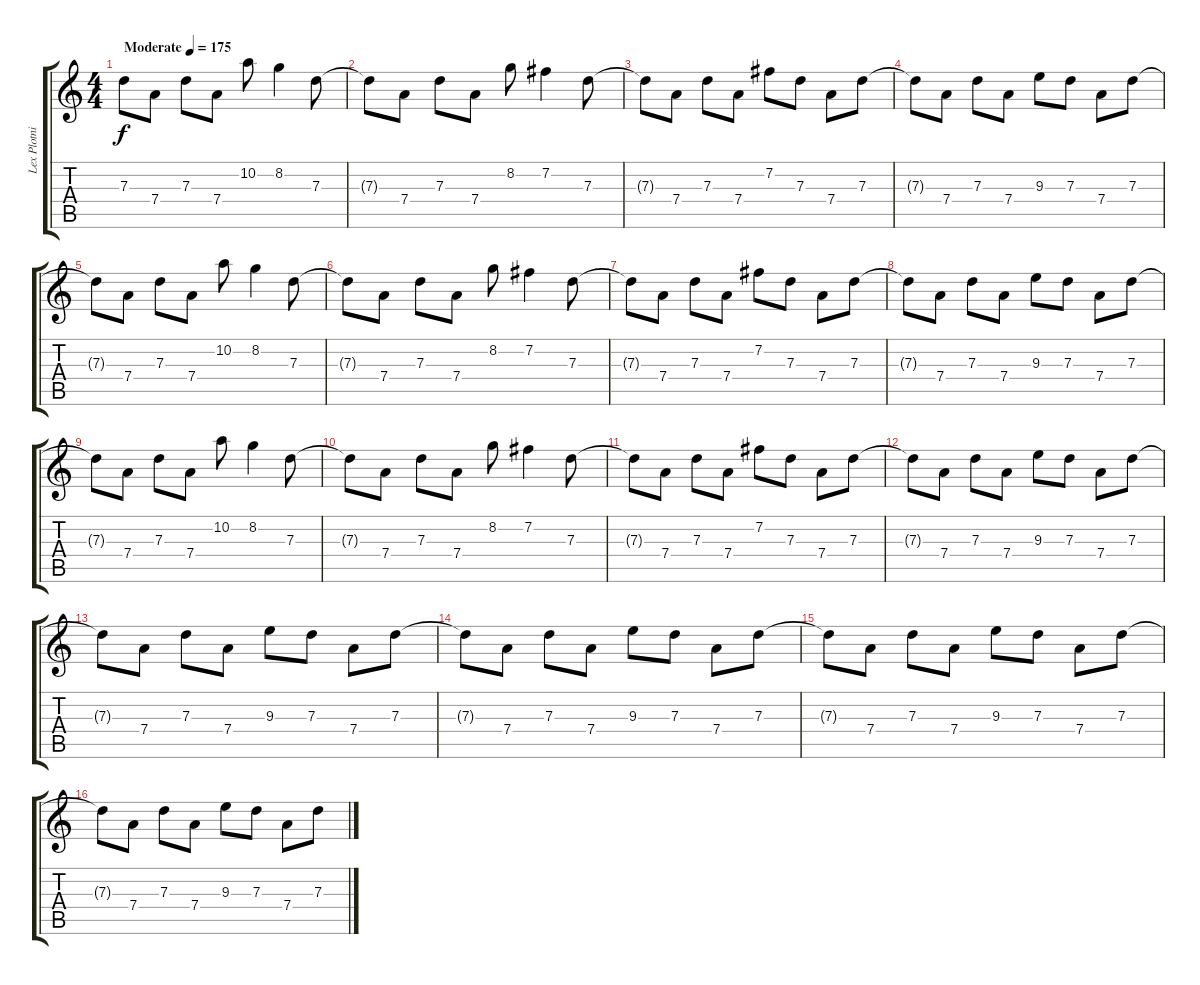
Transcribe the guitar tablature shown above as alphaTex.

\track ("Lex Plotnikoff" "Lex Plotni") {instrument distortionguitar}
\staff {score tabs}
\tuning (E4 B3 G3 D3 A2 E2) {hide}
\ts (4 4)
\tempo (175 "Moderate")
\clef g2
\ks c
7.3.8{dy f instrument distortionguitar} 7.4.8 7.3.8 7.4.8 10.2.8 8.2.4 7.3.8 |
7.3{t}.8 7.4.8 7.3.8 7.4.8 8.2.8 7.2.4 7.3.8 |
7.3{t}.8 7.4.8 7.3.8 7.4.8 7.2.8 7.3.8 7.4.8 7.3.8 |
7.3{t}.8 7.4.8 7.3.8 7.4.8 9.3.8 7.3.8 7.4.8 7.3.8 |
7.3{t}.8 7.4.8 7.3.8 7.4.8 10.2.8 8.2.4 7.3.8 |
7.3{t}.8 7.4.8 7.3.8 7.4.8 8.2.8 7.2.4 7.3.8 |
7.3{t}.8 7.4.8 7.3.8 7.4.8 7.2.8 7.3.8 7.4.8 7.3.8 |
7.3{t}.8 7.4.8 7.3.8 7.4.8 9.3.8 7.3.8 7.4.8 7.3.8 |
7.3{t}.8 7.4.8 7.3.8 7.4.8 10.2.8 8.2.4 7.3.8 |
7.3{t}.8 7.4.8 7.3.8 7.4.8 8.2.8 7.2.4 7.3.8 |
7.3{t}.8 7.4.8 7.3.8 7.4.8 7.2.8 7.3.8 7.4.8 7.3.8 |
7.3{t}.8 7.4.8 7.3.8 7.4.8 9.3.8 7.3.8 7.4.8 7.3.8 |
7.3{t}.8 7.4.8 7.3.8 7.4.8 9.3.8 7.3.8 7.4.8 7.3.8 |
7.3{t}.8 7.4.8 7.3.8 7.4.8 9.3.8 7.3.8 7.4.8 7.3.8 |
7.3{t}.8 7.4.8 7.3.8 7.4.8 9.3.8 7.3.8 7.4.8 7.3.8 |
7.3{t}.8 7.4.8 7.3.8 7.4.8 9.3.8 7.3.8 7.4.8 7.3.8
